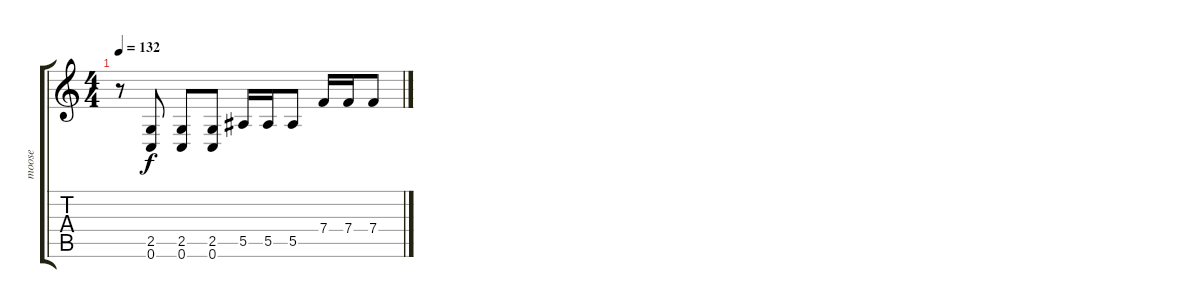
\track ("moose" "moose") {instrument slapbass1}
\staff {score tabs}
\tuning (C4 G3 Eb3 Bb2 F2 C2) {hide}
\ts (4 4)
\tempo 132
\clef g2
\ks c
r.8{dy f} (2.5 0.6).8 (2.5 0.6).8 (2.5 0.6).8 5.5.16 5.5.16 5.5.8 7.4.16 7.4.16 7.4.8
